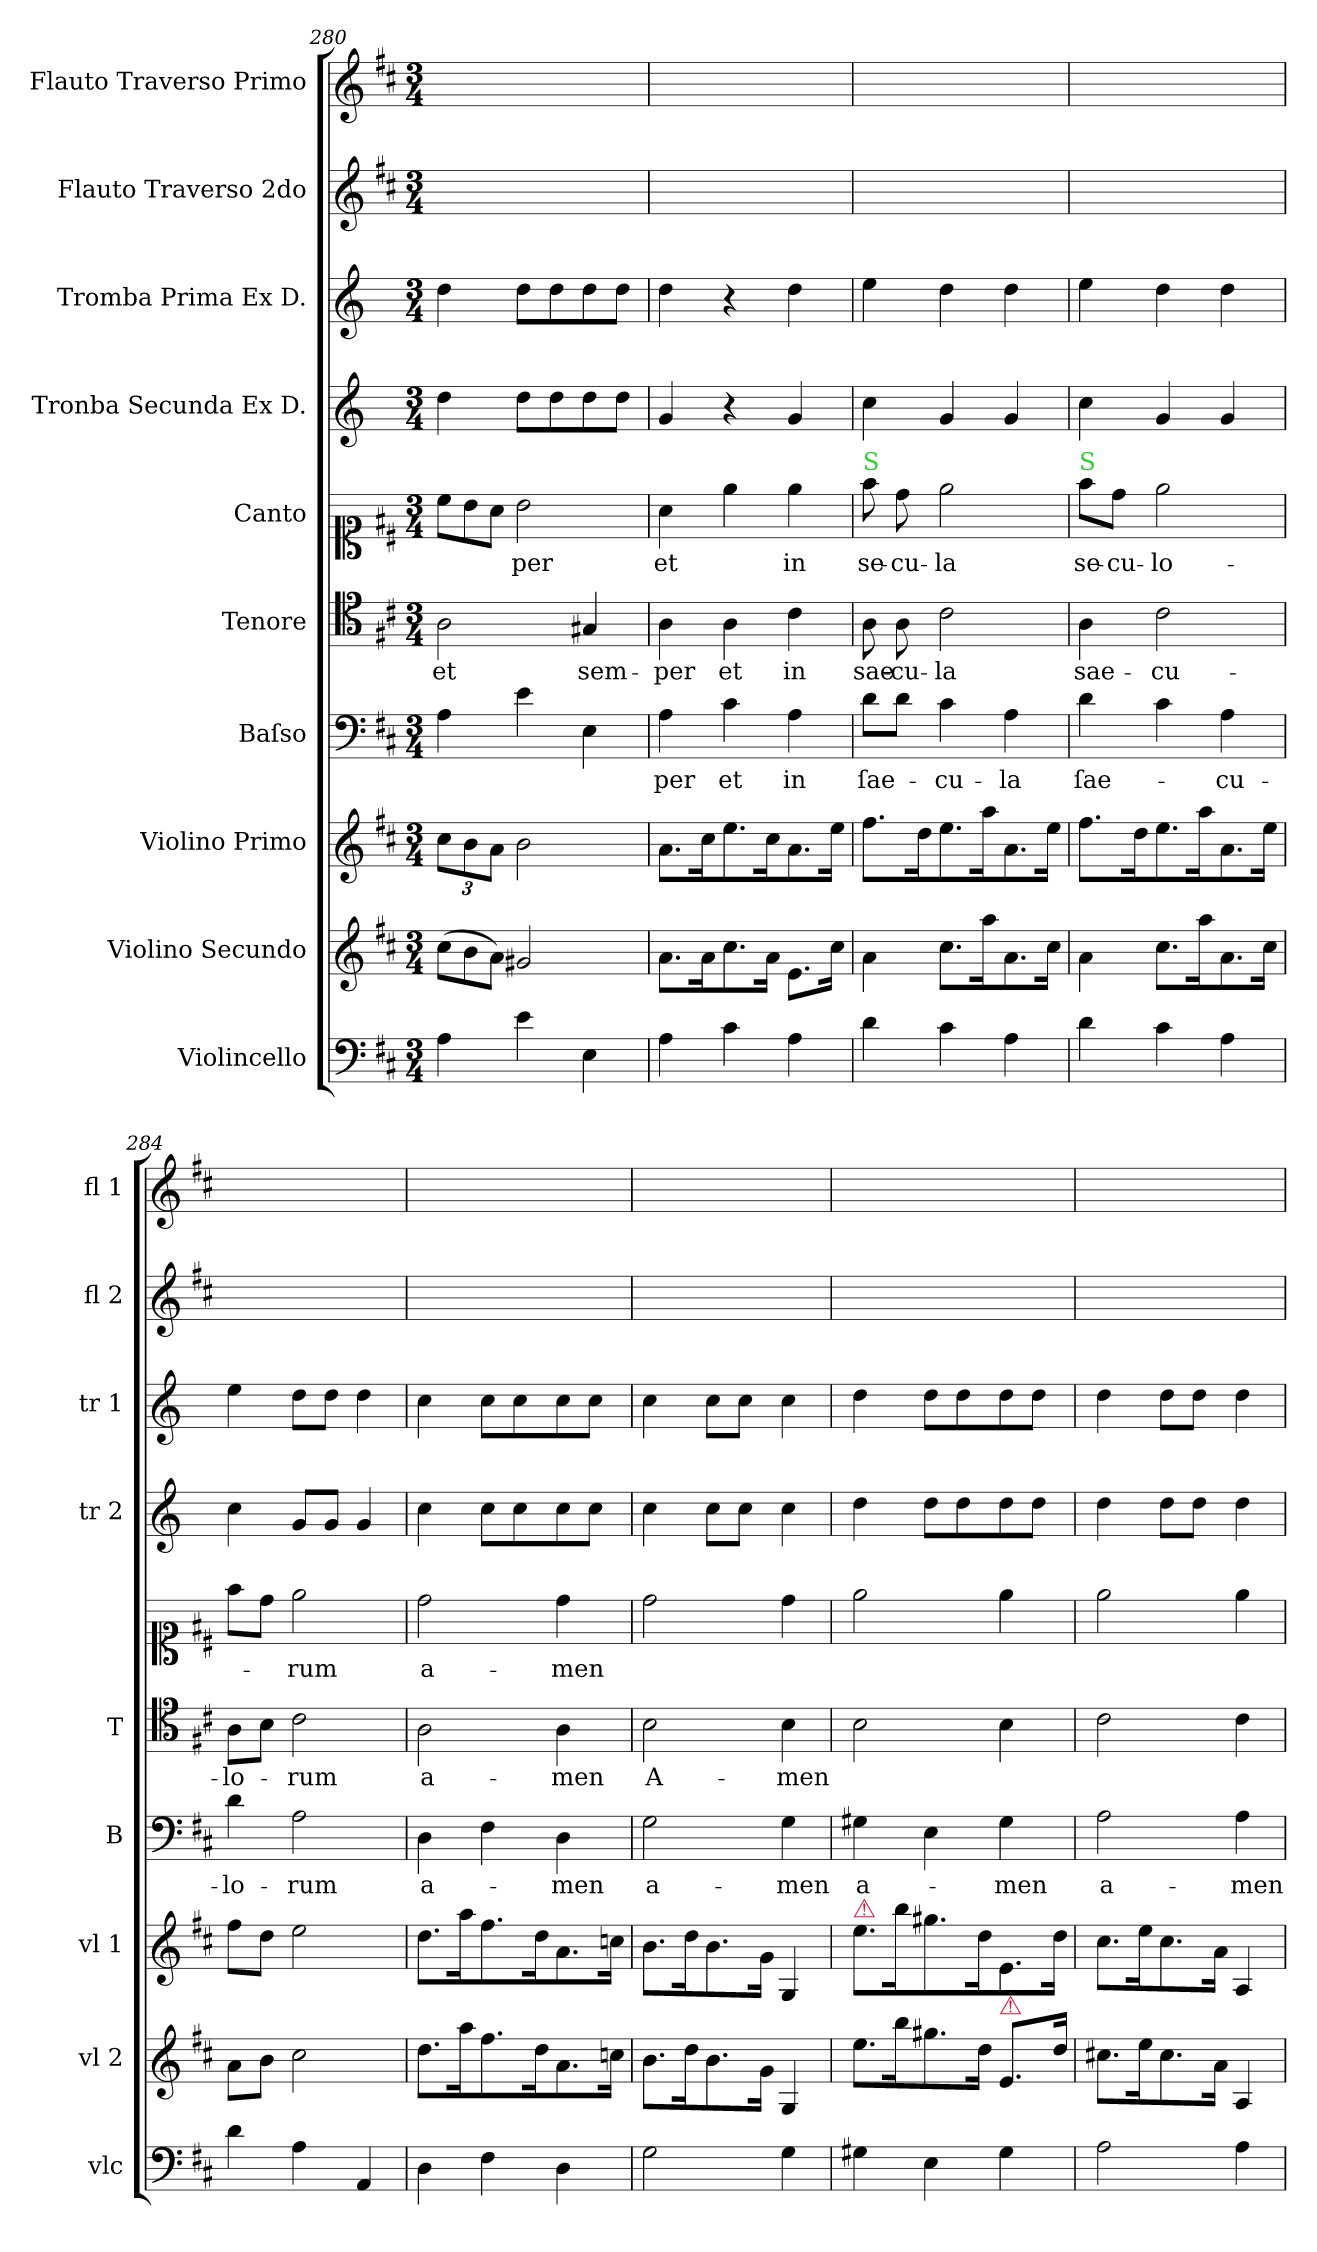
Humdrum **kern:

**kern	**kern	**kern	**kern	**text	**kern	**text	**kern	**text	**kern	**kern	**kern	**kern
*part10	*part9	*part8	*part7	*part7	*part6	*part6	*part5	*part5	*part4	*part3	*part2	*part1
*staff10	*staff9	*staff8	*staff7	*staff7	*staff6	*staff6	*staff5	*staff5	*staff4	*staff3	*staff2	*staff1
*I"Violincello	*I"Violino Secundo	*I"Violino Primo	*I"Baſso	*	*I"Tenore	*	*I"Canto	*	*I"Tronba Secunda Ex D.	*I"Tromba Prima Ex D.	*I"Flauto Traverso 2do	*I"Flauto Traverso Primo
*I'vlc	*I'vl 2	*I'vl 1	*I'B	*	*I'T	*	*	*	*I'tr 2	*I'tr 1	*I'fl 2	*I'fl 1
*clefF4	*clefG2	*clefG2	*clefF4	*	*clefC4	*	*clefC1	*	*clefG2	*clefG2	*clefG2	*clefG2
*	*	*	*	*	*	*	*	*	*ITrd-1c-2	*ITrd-1c-2	*	*
*k[f#c#]	*k[f#c#]	*k[f#c#]	*k[f#c#]	*	*k[f#c#]	*	*k[f#c#]	*	*k[f#c#]	*k[f#c#]	*k[f#c#]	*k[f#c#]
*D:	*D:	*D:	*D:	*	*D:	*	*D:	*	*	*	*D:	*D:
*M3/4	*M3/4	*M3/4	*M3/4	*	*M3/4	*	*M3/4	*	*M3/4	*M3/4	*M3/4	*M3/4
*	*Xtuplet	*	*	*	*	*	*Xtuplet	*	*	*	*	*
=280	=280	=280	=280	=280	=280	=280	=280	=280	=280	=280	=280	=280
4A\	(12cc#\L	12cc#\L	4A\	.	2A\	et	12cc#\L	.	4ee\	4ee\	2.ryy	2.ryy
.	12b\	12b\	.	.	.	.	12b\	.	.	.	.	.
.	12a\J)	12a\J	.	.	.	.	12a\J	.	.	.	.	.
4e\	2g#X/	2b\	4e\	.	.	.	2b\	-per	8ee\L	8ee\L	.	.
.	.	.	.	.	.	.	.	.	8ee\	8ee\	.	.
4E\	.	.	4E\	.	4G#X/	sem-	.	.	8ee\	8ee\	.	.
.	.	.	.	.	.	.	.	.	8ee\J	8ee\J	.	.
=281	=281	=281	=281	=281	=281	=281	=281	=281	=281	=281	=281	=281
4A\	8.a\L	8.a\L	4A\	-per	4A\	-per	4a\	et	4a/	4ee\	2.ryy	2.ryy
.	16a\K	16cc#\K	.	.	.	.	.	.	.	.	.	.
4c#\	8.cc#\	8.ee\	4c#\	et	4A\	et	4ee\	.	4r	4r	.	.
.	16a\Jk	16cc#\K	.	.	.	.	.	.	.	.	.	.
4A\	8.e\L	8.a\	4A\	in	4c#\	in	4ee\	in	4a/	4ee\	.	.
.	16cc#\Jk	16ee\Jk	.	.	.	.	.	.	.	.	.	.
=282	=282	=282	=282	=282	=282	=282	=282	=282	=282	=282	=282	=282
!	!	!	!	!	!	!	!LO:TX:a:color=limegreen:t=S	!	!	!	!	!
4d\	4a\	8.ff#\L	8d\L	ſae-	8A\	sae-	8ff#\	se-	4dd\	4ff#\	2.ryy	2.ryy
.	.	.	8d\J	.	8A\	-cu-	8dd\	-cu-	.	.	.	.
.	.	16dd\K	.	.	.	.	.	.	.	.	.	.
4c#\	8.cc#\L	8.ee\	4c#\	-cu-	2c#\	-la	2ee\	-la	4a/	4ee\	.	.
.	16aa\K	16aa\K	.	.	.	.	.	.	.	.	.	.
4A\	8.a\	8.a\	4A\	-la	.	.	.	.	4a/	4ee\	.	.
.	16cc#\Jk	16ee\Jk	.	.	.	.	.	.	.	.	.	.
=283	=283	=283	=283	=283	=283	=283	=283	=283	=283	=283	=283	=283
!	!	!	!	!	!	!	!LO:TX:a:color=limegreen:t=S	!	!	!	!	!
4d\	4a\	8.ff#\L	4d\	ſae-	4A\	sae-	8ff#\L	se-	4dd\	4ff#\	2.ryy	2.ryy
.	.	.	.	.	.	.	8dd\J	-cu-	.	.	.	.
.	.	16dd\K	.	.	.	.	.	.	.	.	.	.
4c#\	8.cc#\L	8.ee\	4c#\	.	2c#\	-cu-	2ee\	-lo-	4a/	4ee\	.	.
.	16aa\K	16aa\K	.	.	.	.	.	.	.	.	.	.
4A\	8.a\	8.a\	4A\	-cu-	.	.	.	.	4a/	4ee\	.	.
.	16cc#\Jk	16ee\Jk	.	.	.	.	.	.	.	.	.	.
=284	=284	=284	=284	=284	=284	=284	=284	=284	=284	=284	=284	=284
4d\	8a\L	8ff#\L	4d\	-lo-	8A\L	-lo-	8ff#\L	.	4dd\	4ff#\	2.ryy	2.ryy
.	8b\J	8dd\J	.	.	8B\J	.	8dd\J	.	.	.	.	.
4A\	2cc#\	2ee\	2A\	-rum	2c#\	-rum	2ee\	-rum	8a/L	8ee\L	.	.
.	.	.	.	.	.	.	.	.	8a/J	8ee\J	.	.
4AA/	.	.	.	.	.	.	.	.	4a/	4ee\	.	.
=285	=285	=285	=285	=285	=285	=285	=285	=285	=285	=285	=285	=285
4D\	8.dd\L	8.dd\L	4D\	a-	2A\	a-	2dd\	a-	4dd\	4dd\	2.ryy	2.ryy
.	16aa\K	16aa\K	.	.	.	.	.	.	.	.	.	.
4F#\	8.ff#\	8.ff#\	4F#\	.	.	.	.	.	8dd\L	8dd\L	.	.
.	.	.	.	.	.	.	.	.	8dd\	8dd\	.	.
.	16dd\K	16dd\K	.	.	.	.	.	.	.	.	.	.
4D\	8.a\	8.a\	4D\	-men	4A\	-men	4dd\	-men	8dd\	8dd\	.	.
.	.	.	.	.	.	.	.	.	8dd\J	8dd\J	.	.
.	16ccn\Jk	16ccn\Jk	.	.	.	.	.	.	.	.	.	.
=286	=286	=286	=286	=286	=286	=286	=286	=286	=286	=286	=286	=286
2G\	8.b\L	8.b\L	2G\	a-	2B\	A-	2dd\	.	4dd\	4dd\	2.ryy	2.ryy
.	16dd\K	16dd\K	.	.	.	.	.	.	.	.	.	.
.	8.b\	8.b\	.	.	.	.	.	.	8dd\L	8dd\L	.	.
.	.	.	.	.	.	.	.	.	8dd\J	8dd\J	.	.
.	16g\Jk	16g\Jk	.	.	.	.	.	.	.	.	.	.
4G\	4G/	4G/	4G\	-men	4B\	-men	4dd\	.	4dd\	4dd\	.	.
=287	=287	=287	=287	=287	=287	=287	=287	=287	=287	=287	=287	=287
!	!	!LO:TX:a:color=crimson:t=⚠	!	!	!	!	!	!	!	!	!	!
4G#X\	8.ee\L	8.ee\L	4G#X\	a-	2B\	.	2ee\	.	4ee\	4ee\	2.ryy	2.ryy
.	16bb\K	16bb\K	.	.	.	.	.	.	.	.	.	.
4E\	8.gg#X\	8.gg#X\	4E\	.	.	.	.	.	8ee\L	8ee\L	.	.
.	.	.	.	.	.	.	.	.	8ee\	8ee\	.	.
.	16dd\Jk	16dd\K	.	.	.	.	.	.	.	.	.	.
!	!LO:TX:a:color=crimson:t=⚠	!	!	!	!	!	!	!	!	!	!	!
4G#\	8.e/L	8.e/	4G#\	-men	4B\	.	4ee\	.	8ee\	8ee\	.	.
.	.	.	.	.	.	.	.	.	8ee\J	8ee\J	.	.
.	16dd\Jk	16dd\Jk	.	.	.	.	.	.	.	.	.	.
=288	=288	=288	=288	=288	=288	=288	=288	=288	=288	=288	=288	=288
2A\	8.cc#X\L	8.cc#\L	2A\	a-	2c#\	.	2ee\	.	4ee\	4ee\	2.ryy	2.ryy
.	16ee\K	16ee\K	.	.	.	.	.	.	.	.	.	.
.	8.cc#\	8.cc#\	.	.	.	.	.	.	8ee\L	8ee\L	.	.
.	.	.	.	.	.	.	.	.	8ee\J	8ee\J	.	.
.	16a\Jk	16a\Jk	.	.	.	.	.	.	.	.	.	.
4A\	4A/	4A/	4A\	-men	4c#\	.	4ee\	.	4ee\	4ee\	.	.
=	=	=	=	=	=	=	=	=	=	=	=	=
*-	*-	*-	*-	*-	*-	*-	*-	*-	*-	*-	*-	*-
